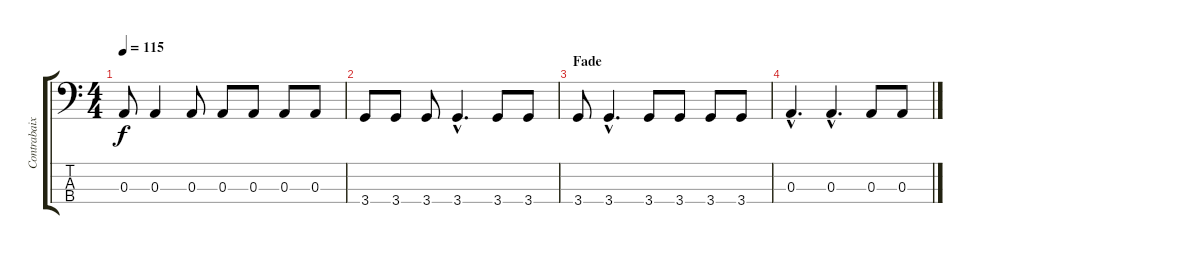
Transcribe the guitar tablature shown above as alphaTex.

\track ("Contrabaixo" "Contrabaix") {instrument contrabass}
\staff {score tabs}
\tuning (G2 D2 A1 E1) {hide}
\ts (4 4)
\tempo 115
\clef f4
\ks c
0.3.8{dy f} 0.3.4 0.3.8 0.3.8 0.3.8 0.3.8 0.3.8 |
3.4.8{volume 0} 3.4.8 3.4.8 3.4{hac}.4{d} 3.4.8 3.4.8 |
\section ("" "Fade")
3.4.8{volume 0} 3.4{hac}.4{d} 3.4.8 3.4.8 3.4.8 3.4.8 |
0.3{hac}.4{d} 0.3{hac}.4{d} 0.3.8 0.3.8
